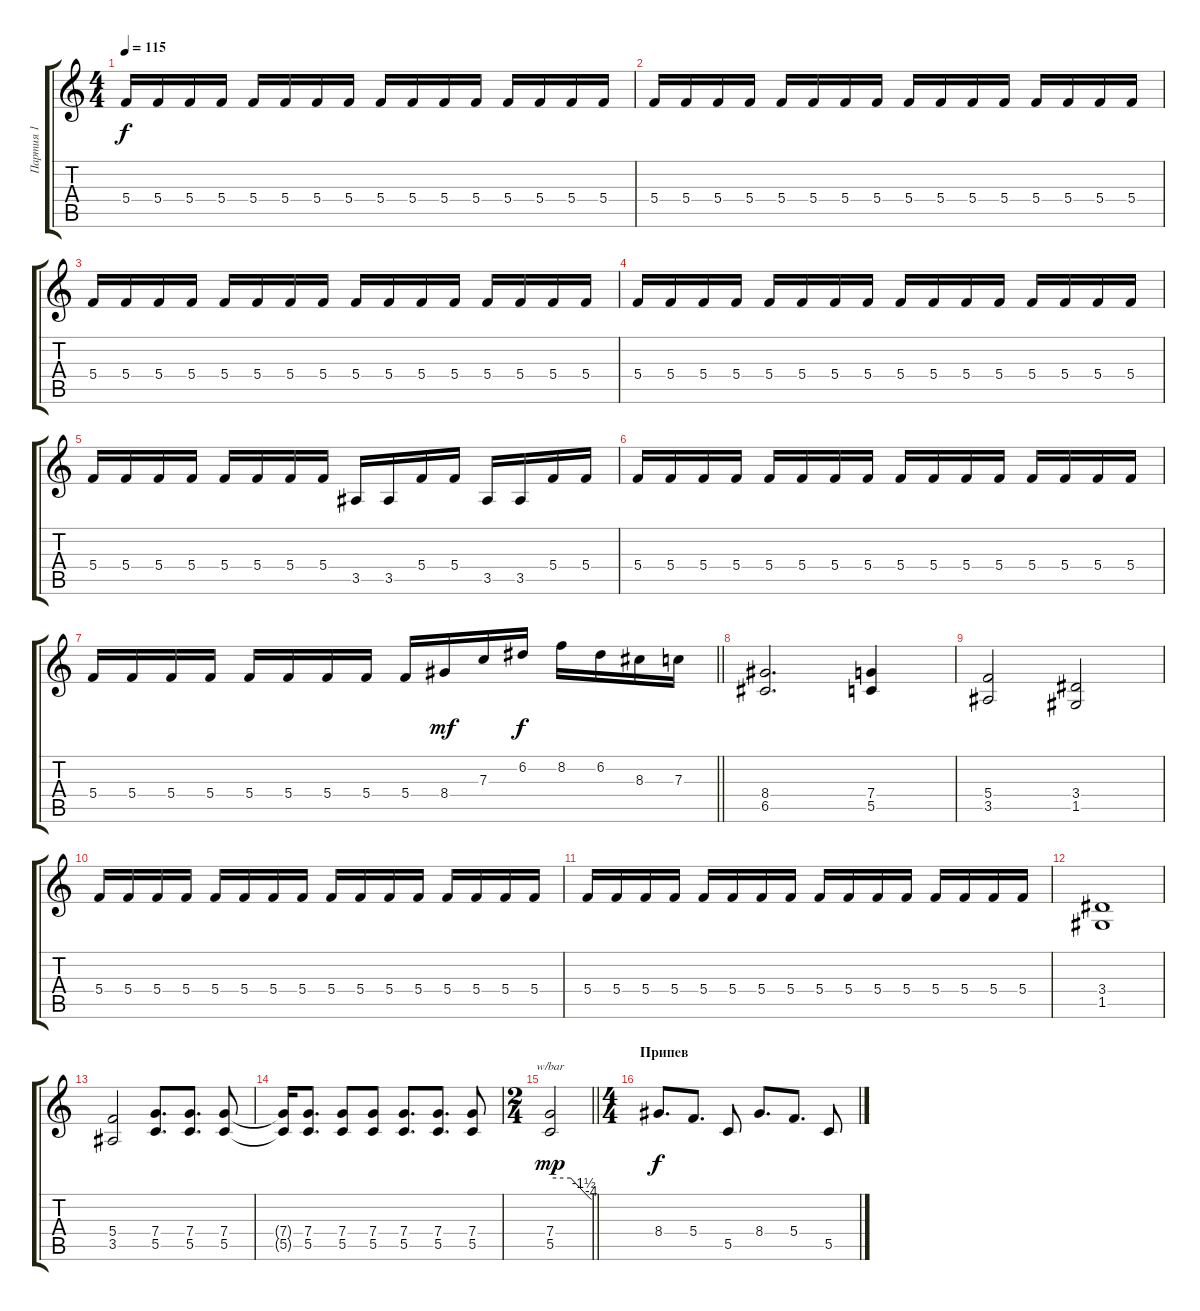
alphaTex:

\track ("Партия 1" "Партия 1") {instrument overdrivenguitar}
\staff {score tabs}
\tuning (D4 A3 F3 C3 G2 D2) {hide}
\ts (4 4)
\tempo 115
\clef g2
\ks c
5.4.16{dy f} 5.4.16 5.4.16 5.4.16 5.4.16 5.4.16 5.4.16 5.4.16 5.4.16 5.4.16 5.4.16 5.4.16 5.4.16 5.4.16 5.4.16 5.4.16 |
5.4.16 5.4.16 5.4.16 5.4.16 5.4.16 5.4.16 5.4.16 5.4.16 5.4.16 5.4.16 5.4.16 5.4.16 5.4.16 5.4.16 5.4.16 5.4.16 |
5.4.16 5.4.16 5.4.16 5.4.16 5.4.16 5.4.16 5.4.16 5.4.16 5.4.16 5.4.16 5.4.16 5.4.16 5.4.16 5.4.16 5.4.16 5.4.16 |
5.4.16 5.4.16 5.4.16 5.4.16 5.4.16 5.4.16 5.4.16 5.4.16 5.4.16 5.4.16 5.4.16 5.4.16 5.4.16 5.4.16 5.4.16 5.4.16 |
5.4.16 5.4.16 5.4.16 5.4.16 5.4.16 5.4.16 5.4.16 5.4.16 3.5.16 3.5.16 5.4.16 5.4.16 3.5.16 3.5.16 5.4.16 5.4.16 |
5.4.16 5.4.16 5.4.16 5.4.16 5.4.16 5.4.16 5.4.16 5.4.16 5.4.16 5.4.16 5.4.16 5.4.16 5.4.16 5.4.16 5.4.16 5.4.16 |
\barLineRight lightlight
5.4.16 5.4.16 5.4.16 5.4.16 5.4.16 5.4.16 5.4.16 5.4.16 5.4.16 8.4.16{dy mf} 7.3.16 6.2.16{dy f} 8.2.16 6.2.16 8.3.16 7.3.16 |
\section ("" "")
(8.4 6.5).2{d} (7.4 5.5).4 |
(5.4 3.5).2 (3.4 1.5).2 |
5.4.16 5.4.16 5.4.16 5.4.16 5.4.16 5.4.16 5.4.16 5.4.16 5.4.16 5.4.16 5.4.16 5.4.16 5.4.16 5.4.16 5.4.16 5.4.16 |
5.4.16 5.4.16 5.4.16 5.4.16 5.4.16 5.4.16 5.4.16 5.4.16 5.4.16 5.4.16 5.4.16 5.4.16 5.4.16 5.4.16 5.4.16 5.4.16 |
(3.4 1.5).1 |
(5.4 3.5).2 (7.4 5.5).8{d} (7.4 5.5).8{d} (7.4 5.5).8 |
(7.4{t} 5.5{t}).16 (7.4 5.5).8{d} (7.4 5.5).8 (7.4 5.5).8 (7.4 5.5).8{d} (7.4 5.5).8{d} (7.4 5.5).8 |
\ts (2 4)
\barLineRight lightlight
(7.4 5.5).2{tbe (custom default 0 0 30 0 49 -6 60 -16) dy mp} |
\ts (4 4)
\section ("" "Припев")
8.4.8{d dy f volume 13} 5.4.8{d} 5.5.8 8.4.8{d} 5.4.8{d} 5.5.8
